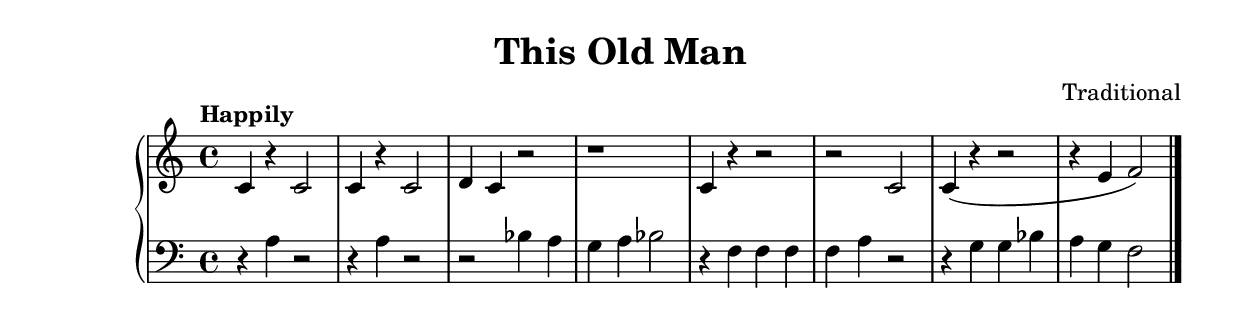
\version "2.15.40"

 \header {
  title = "This Old Man"
  composer = "Traditional"
}

\score {

 \new PianoStaff
 <<
 \new Staff = "up" {
   \clef treble
   \key c \major
   \time 4/4
   \tempo "Happily" 4 = 132
   \set Score.tempoHideNote = ##t
   \relative c' { c4 r4 c2 c4 r4 c2 d4 c4 r2 r1 
   c4 r4 r2 r2 c2 c4( r4 r2 r4 e4 f2)
   }
   \bar "|."
 }

 \new Staff = "down" {
   \clef bass
   \key c \major
   \time 4/4
   \relative c' { r4 a4 r2 r4 a4 r2 r2 bes4 a4 g4 a4 bes2
   r4 f4 f4 f4 f4 a4 r2 r4 g4 g4 bes4 a4 g4 f2
   }
   \bar "|." \bar "|."
 }
>>

 \layout { }

 \midi { }

}
